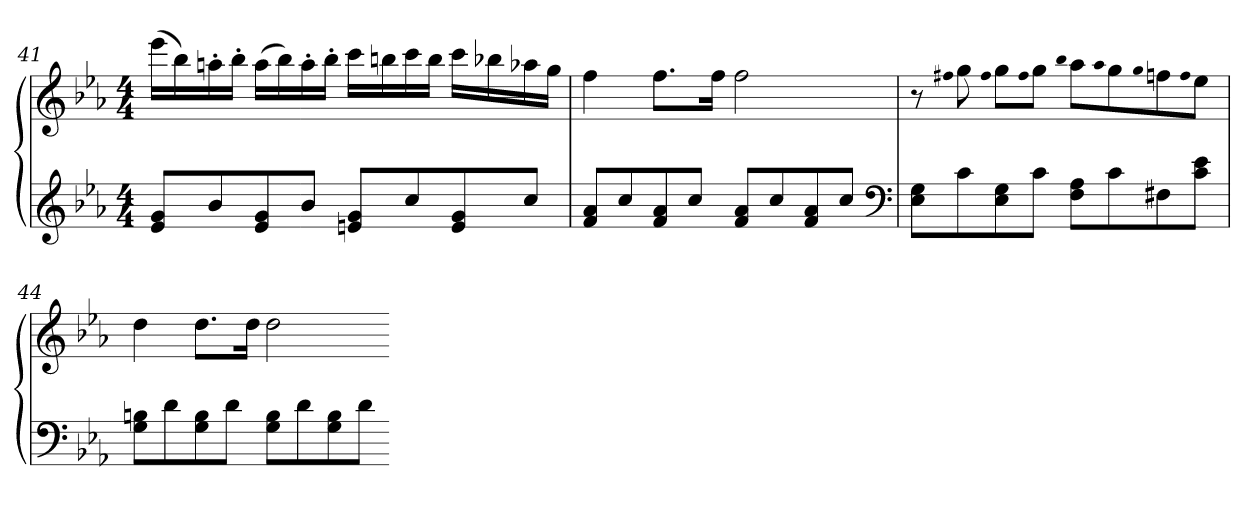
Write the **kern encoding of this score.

**kern	**kern
*part1	*part1
*staff2	*staff1
*clefG2	*clefG2
*k[b-e-a-]	*k[b-e-a-]
*c:	*c:
*M4/4	*M4/4
=41	=41
8e- 8gL	(16eee-LL
.	16bb-)
8b-	16aan'
.	16bb-'JJ
8e- 8g	(16aaLL
.	16bb-)
8b-J	16aa'
.	16bb-'JJ
8en 8gL	16cccLL
.	16bbn
8cc	16ccc
.	16bbJJ
8e 8g	16cccLL
.	16bb-X
8ccJ	16aa-X
.	16ggJJ
=42	=42
8f 8a-L	4ff
8cc	.
8f 8a-	8.ffL
8ccJ	.
.	16ffJk
8f 8a-L	2ff
8cc	.
8f 8a-	.
8ccJ	.
*clefF4	*
=43	=43
8E- 8GL	8r
.	qff#X
8c	8gg
.	qff#
8E- 8G	8ggL
.	qff#
8cJ	8ggJ
.	qbb-
8F 8A-L	8aa-L
.	qaa-
8c	8gg
.	qgg
8F#X	8ffn
.	qff
8c 8e-J	8ee-J
=44	=44
8G 8BnL	4dd
8d	.
8G 8B	8.ddL
8dJ	.
.	16ddJk
8G 8BL	2dd
8d	.
8G 8B	.
8dJ	.
=-	=-
*-	*-
